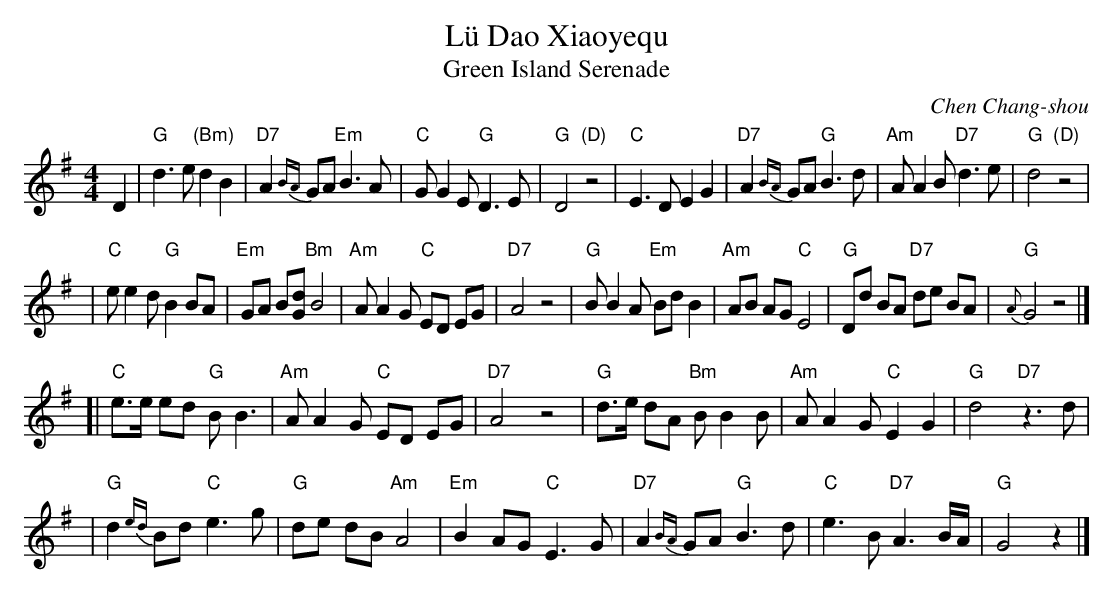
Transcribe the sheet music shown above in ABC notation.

X:1
T: L\"u Dao Xiaoyequ
T: Green Island Serenade
C: Chen Chang-shou
M: 4/4
L: 1/8
K: G
D2 \
| "G"d3 e "(Bm)"d2 B2 | "D7"A2 {BA}GA "Em"B3 A \
| "C"GG2 E "G"D3 E | "G"D4 "(D)"z4 \
| "C"E3 D E2 G2 | "D7"A2 {BA}GA "G"B3 d \
| "Am"AA2 B "D7"d3 e | "G"d4 "(D)"z4 |
| "C"ee2 d "G"B2 BA | "Em"GA B[dG] "Bm"B4 \
| "Am"AA2 G "C"ED EG | "D7"A4 z4 \
| "G"BB2 A "Em"Bd B2 | "Am"AB AG "C"E4 \
| "G"Dd BA "D7"de BA | "G"{A}G4 z4 |]
[|"C"e>e ed "G"B B3 | "Am"AA2 G "C"ED EG | "D7"A4 z4 \
| "G"d>e dA "Bm"BB2 B | "Am"AA2 G "C"E2 G2 | "G"d4 "D7"z3d |
| "G"d2 {ed}Bd "C"e3 g | "G"de dB "Am"A4 \
| "Em"B2 AG "C"E3 G | "D7"A2 {BA}GA "G"B3d \
| "C"e3 B "D7"A3 B/A/ | "G"G4 z2 |]
